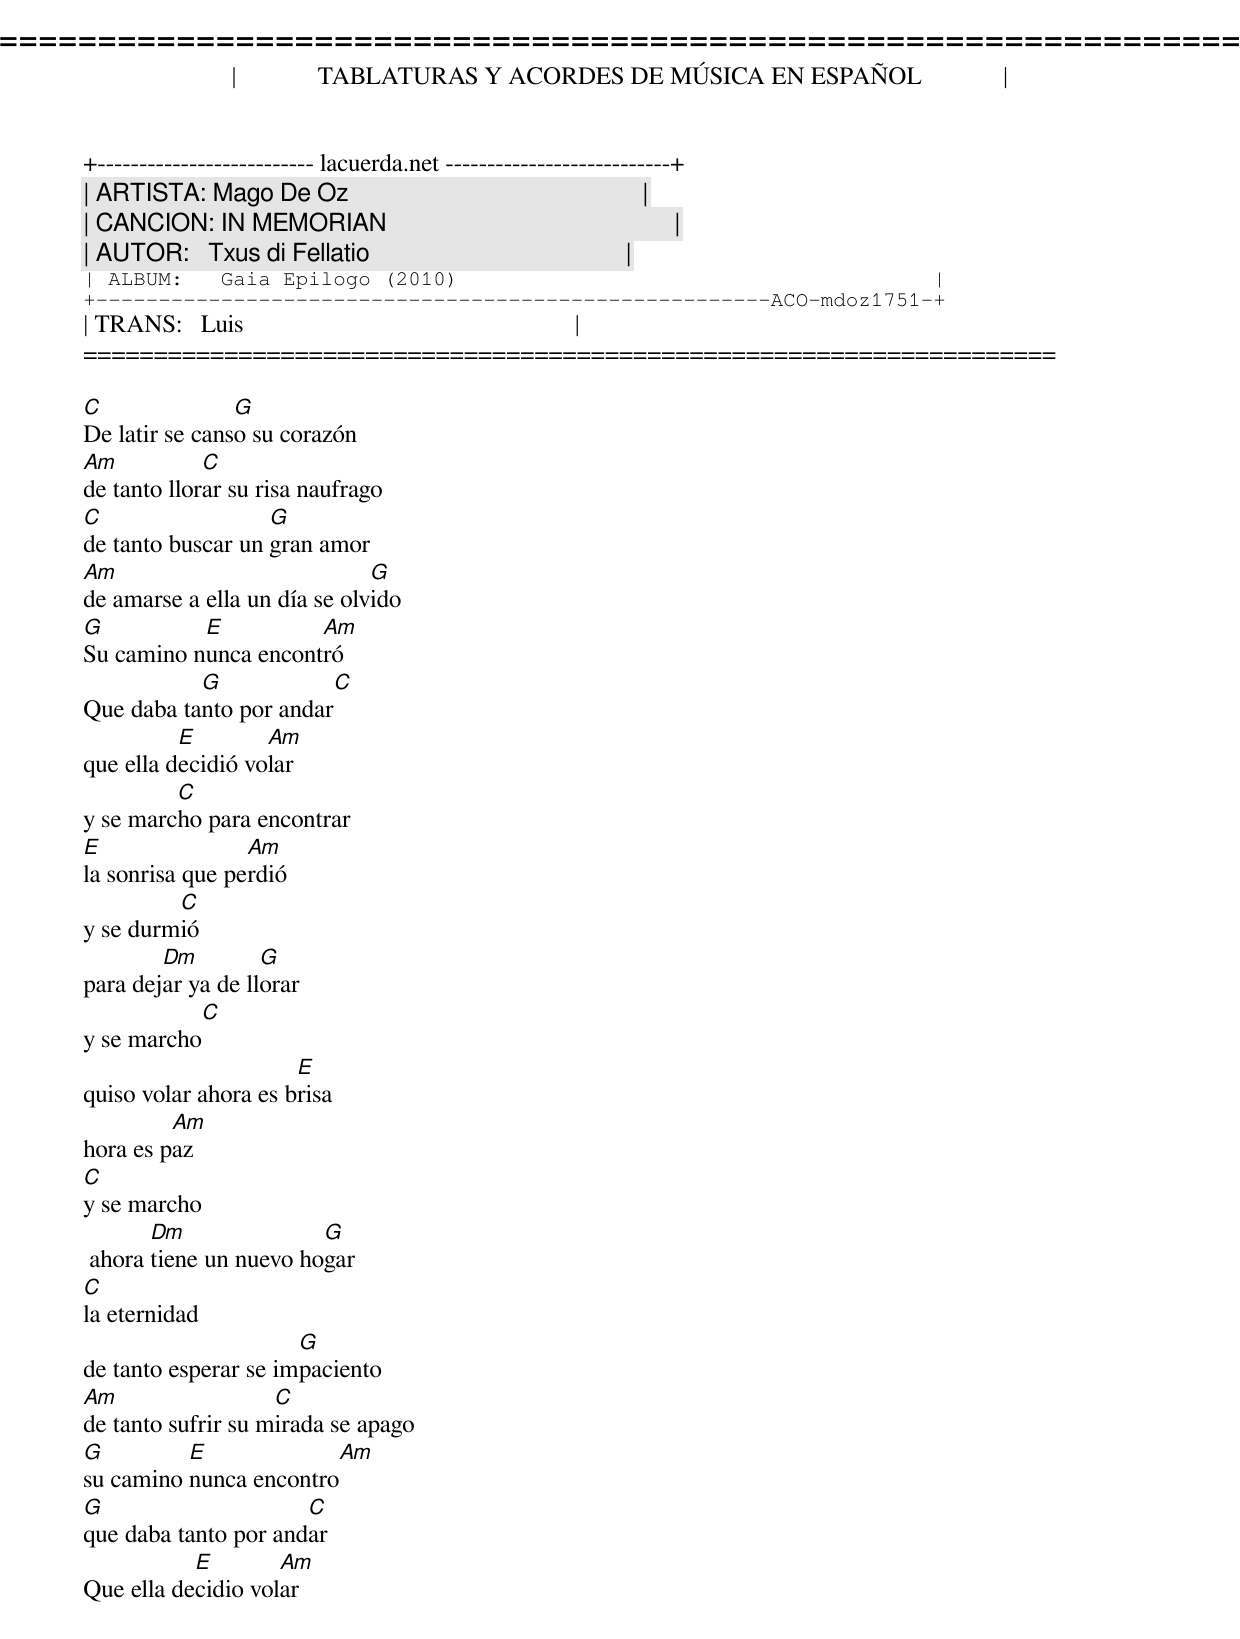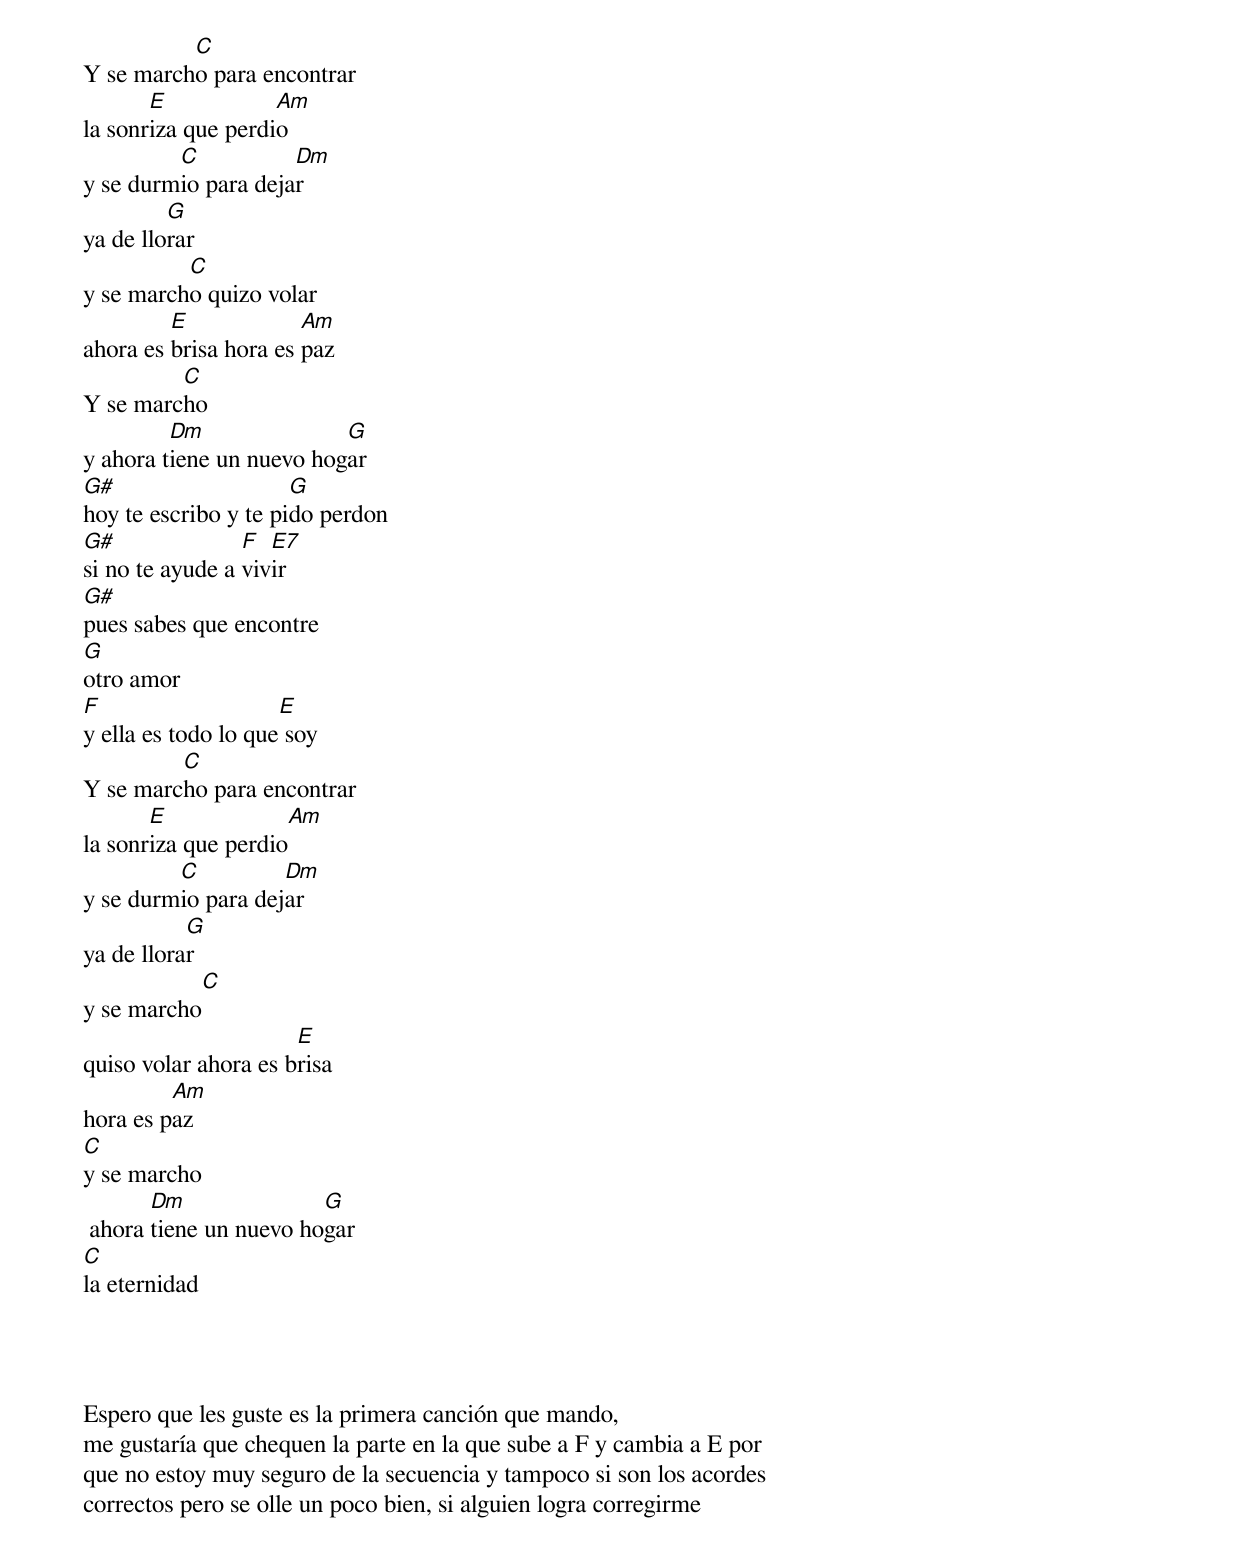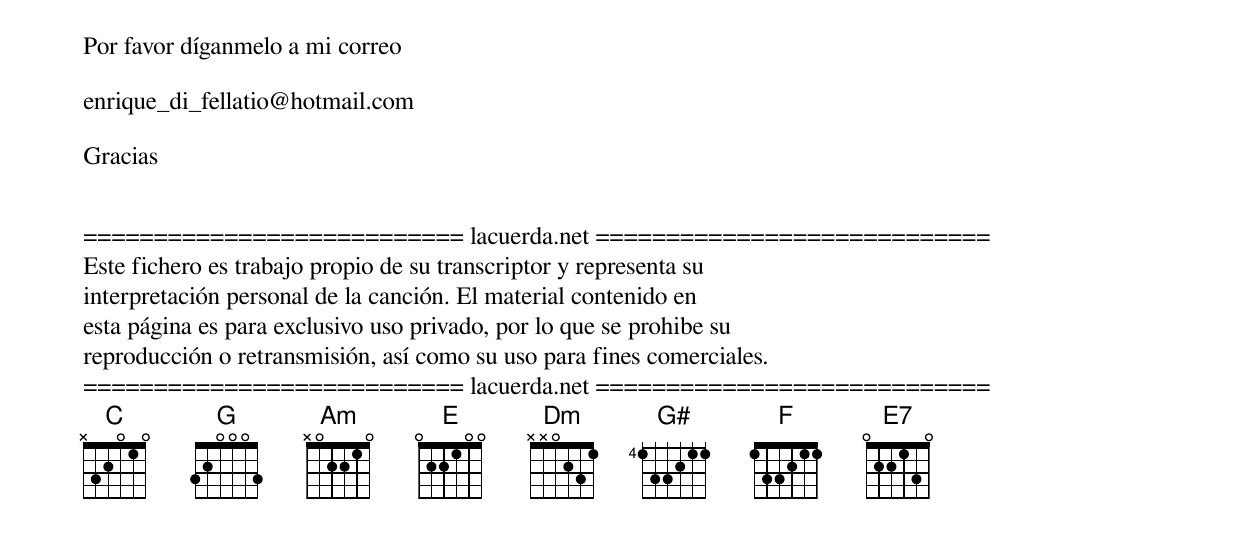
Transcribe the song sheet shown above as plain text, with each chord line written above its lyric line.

=====================================================================
|             TABLATURAS Y ACORDES DE MÚSICA EN ESPAÑOL             |
+-------------------------- lacuerda.net ---------------------------+
| ARTISTA: Mago De Oz                                               |
| CANCION: IN MEMORIAN                                              |
| AUTOR:   Txus di Fellatio                                         |
| ALBUM:   Gaia Epilogo (2010)                                      |
+------------------------------------------------------ACO-mdoz1751-+
| TRANS:   Luis                                                     |
=====================================================================

C               G
De latir se canso su corazón
Am           C
de tanto llorar su risa naufrago
C                  G
de tanto buscar un gran amor
Am                            G
de amarse a ella un día se olvido
G          E          Am
Su camino nunca encontró
           G            C
Que daba tanto por andar
          E        Am
que ella decidió volar
         C
y se marcho para encontrar
E                Am
la sonrisa que perdió
         C
y se durmió
        Dm         G
para dejar ya de llorar
             C
y se marcho
                      E
quiso volar ahora es brisa
         Am
hora es paz
C
y se marcho
       Dm               G
 ahora tiene un nuevo hogar
C
la eternidad
                      G
de tanto esperar se impaciento
Am                  C
de tanto sufrir su mirada se apago
G         E              Am
su camino nunca encontro
G                     C
que daba tanto por andar
           E        Am
Que ella decidio volar


          C
Y se marcho para encontrar
       E            Am
la sonriza que perdio
         C           Dm
y se durmio para dejar
         G
ya de llorar
          C
y se marcho quizo volar
         E             Am
ahora es brisa hora es paz
         C
Y se marcho
         Dm               G
y ahora tiene un nuevo hogar
G#                    G
hoy te escribo y te pido perdon
G#               F  E7
si no te ayude a vivir
G#
pues sabes que encontre
G
otro amor
F                    E
y ella es todo lo que soy
         C
Y se marcho para encontrar
       E             Am
la sonriza que perdio
         C          Dm
y se durmio para dejar
           G
ya de llorar
             C
y se marcho
                      E
quiso volar ahora es brisa
         Am
hora es paz
C
y se marcho
       Dm               G
 ahora tiene un nuevo hogar
C
la eternidad




Espero que les guste es la primera canción que mando,
me gustaría que chequen la parte en la que sube a F y cambia a E por
que no estoy muy seguro de la secuencia y tampoco si son los acordes
correctos pero se olle un poco bien, si alguien logra corregirme
Por favor díganmelo a mi correo

enrique_di_fellatio@hotmail.com

Gracias


=========================== lacuerda.net ============================
Este fichero es trabajo propio de su transcriptor y representa su
interpretación personal de la canción. El material contenido en
esta página es para exclusivo uso privado, por lo que se prohibe su
reproducción o retransmisión, así como su uso para fines comerciales.
=========================== lacuerda.net ============================
